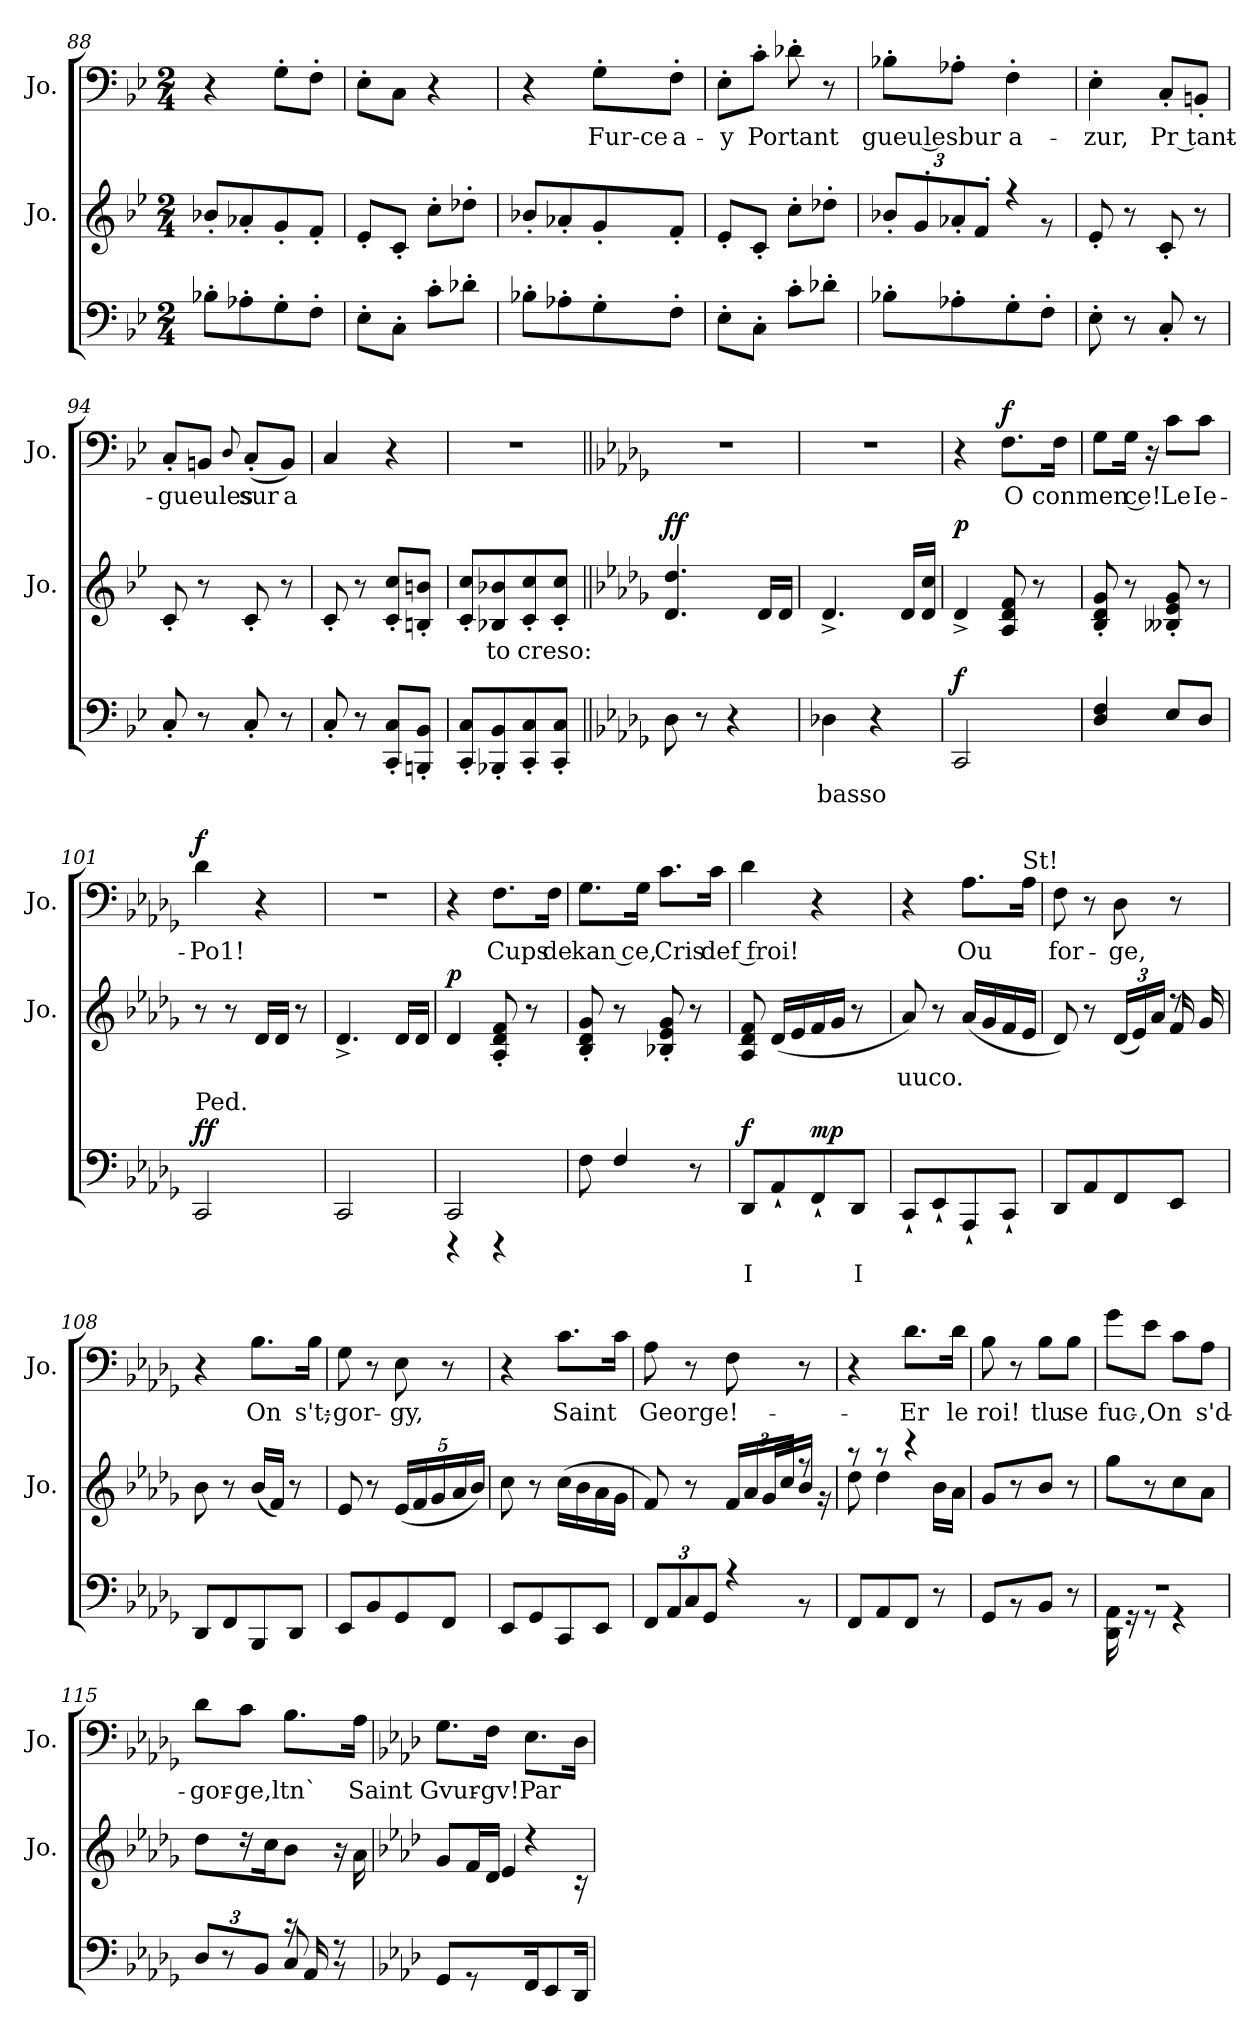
**kern	**text	**dynam	**kern	**text	**dynam	**kern	**text	**dynam
*part3	*part3	*part3	*part2	*part2	*part2	*part1	*part1	*part1
*staff3	*staff3	*staff3	*staff2	*staff2	*staff2	*staff1	*staff1	*staff1
*	*	*	*I"Jo.	*	*	*I"Jo.	*	*
*	*	*	*I'Jo.	*	*	*I'Jo.	*	*
*clefF4	*	*	*clefG2	*	*	*clefF4	*	*
*k[b-e-]	*	*	*k[b-e-]	*	*	*k[b-e-]	*	*
*M2/4	*	*	*M2/4	*	*	*M2/4	*	*
=88	=88	=88	=88	=88	=88	=88	=88	=88
8B-X'\L	.	.	8b-X'/L	.	.	4r	.	.
8A-X'\	.	.	8a-X'/	.	.	.	.	.
8G'\	.	.	8g'/	.	.	8G'\L	.	.
8F'\J	.	.	8f'/J	.	.	8F'\J	.	.
=89	=89	=89	=89	=89	=89	=89	=89	=89
8E-'\L	.	.	8e-'/L	.	.	8E-'\L	.	.
8C'\J	.	.	8c'/J	.	.	8C\J	.	.
8c'\L	.	.	8cc'\L	.	.	4r	.	.
8d-X'\J	.	.	8dd-X'\J	.	.	.	.	.
=90	=90	=90	=90	=90	=90	=90	=90	=90
8B-X'\L	.	.	8b-X'/L	.	.	4r	.	.
8A-X'\	.	.	8a-X'/	.	.	.	.	.
8G'\	.	.	8g'/	.	.	8G'\L	Fur-ce	.
8F'\J	.	.	8f'/J	.	.	8F'\J	a-	.
!!LO:LB:g=z
=91	=91	=91	=91	=91	=91	=91	=91	=91
8E-'\L	.	.	8e-'/L	.	.	8E-'\L	y	.
8C'\J	.	.	8c'/J	.	.	8c'\J	Portant	.
8c'\L	.	.	8cc'\L	.	.	8d-X'\	.	.
8d-X'\J	.	.	8dd-X'\J	.	.	8r	.	.
=92	=92	=92	=92	=92	=92	=92	=92	=92
*	*	*	*^	*	*	*	*	*
8B-X'\L	.	.	12b-X'/L	8ryy	.	.	8B-X'\L	gueu lesbur	.
.	.	.	12g'/	.	.	.	.	.	.
8A-X'\	.	.	.	4a-X'/	.	.	8A-X'\J	.	.
.	.	.	12f'/J	.	.	.	.	.	.
8G'\	.	.	4r	.	.	.	4F'\	a-	.
8F'\J	.	.	.	8r	.	.	.	.	.
*	*	*	*v	*v	*	*	*	*	*
=93	=93	=93	=93	=93	=93	=93	=93	=93
8E-'\	.	.	8e-'/	.	.	4E-'\	zur,	.
8r	.	.	8r	.	.	.	.	.
8C'/	.	.	8c'/	.	.	8C'/L	Pr tant-	.
8r	.	.	8r	.	.	8BBn'/J	.	.
=94	=94	=94	=94	=94	=94	=94	=94	=94
8C'/	.	.	8c'/	.	.	8C'/L	gueules	.
8r	.	.	8r	.	.	8BBn/J	.	.
.	.	.	.	.	.	8qqD/	.	.
8C'/	.	.	8c'/	.	.	(8C'/L	sur	.
8r	.	.	8r	.	.	8BB/J)	a	.
=95	=95	=95	=95	=95	=95	=95	=95	=95
8C'/	.	.	8c'/	.	.	4C/	.	.
8r	.	.	8r	.	.	.	.	.
8CC'/ 8C'/L	.	.	8c'/ 8cc'/L	.	.	4r	.	.
8BBBn'/ 8BB-'/J	.	.	8Bn'/ 8bn'/J	.	.	.	.	.
=96	=96	=96	=96	=96	=96	=96	=96	=96
8CC'/ 8C'/L	.	.	8c'/ 8cc'/L	.	.	2r	.	.
8BBB-X'/ 8BB-'/	.	.	8B-X/ 8b-X/	to	.	.	.	.
8CC'/ 8C'/	.	.	8c'/ 8cc'/	creso:	.	.	.	.
8CC'/ 8C'/J	.	.	8c'/ 8cc'/J	.	.	.	.	.
!!LO:PB:g=z
=97||	=97||	=97||	=97||	=97||	=97||	=97||	=97||	=97||
*k[b-e-a-d-g-]	*	*	*k[b-e-a-d-g-]	*	*	*k[b-e-a-d-g-]	*	*
8D-\	.	.	4.d-/ 4.dd-/	.	ff	2r	.	.
8r	.	.	.	.	.	.	.	.
4r	.	.	.	.	.	.	.	.
.	.	.	16d-/LL	.	.	.	.	.
.	.	.	16d-/JJ	.	.	.	.	.
=98	=98	=98	=98	=98	=98	=98	=98	=98
4D-X\	basso	.	4.d-^/	.	.	2r	.	.
4r	.	.	.	.	.	.	.	.
.	.	.	16d-/LL	.	.	.	.	.
.	.	.	16d-/ 16cc/JJ	.	.	.	.	.
=99	=99	=99	=99	=99	=99	=99	=99	=99
2CC/	.	f	4d-^/	.	p	4r	.	.
.	.	.	8A-/ 8d-/ 8f/	.	.	8.F\L	O	f
.	.	.	8r	.	.	.	.	.
.	.	.	.	.	.	16F\Jk	conmen ce!	.
=100	=100	=100	=100	=100	=100	=100	=100	=100
4D-/ 4F/	.	.	8B-'/ 8d-'/ 8g-'/	.	.	8G-\L	.	.
.	.	.	8r	.	.	16G-\Jk	.	.
.	.	.	.	.	.	16r	.	.
8E-/L	.	.	8B--X'/ 8e-'/ 8g-'/	.	.	8c\L	Le	.
8D-/J	.	.	8r	.	.	8c\J	Ie-	.
=101	=101	=101	=101	=101	=101	=101	=101	=101
!LO:TX:t=Ped.	!	!	!	!	!	!	!	!
2CC/	.	ff	8r	.	.	4d-\	Po1!	f'
.	.	.	8r	.	.	.	.	.
.	.	.	16d-/LL	.	.	4r	.	.
.	.	.	16d-/JJ	.	.	.	.	.
.	.	.	8r	.	.	.	.	.
=102	=102	=102	=102	=102	=102	=102	=102	=102
2CC/	.	.	4.d-^/	.	.	2r	.	.
.	.	.	16d-/LL	.	.	.	.	.
.	.	.	16d-/JJ	.	.	.	.	.
=103	=103	=103	=103	=103	=103	=103	=103	=103
*^	*	*	*	*	*	*	*	*
2CC/	4r	.	.	4d-/	.	p	4r	.	.
.	4r	.	.	8A-'/ 8d-'/ 8f'/	.	.	8.F\L	Cups	.
.	.	.	.	8r	.	.	.	.	.
.	.	.	.	.	.	.	16F\Jk	de	.
*v	*v	*	*	*	*	*	*	*	*
!!LO:LB:g=z
=104	=104	=104	=104	=104	=104	=104	=104	=104
8F\	.	.	8B-'/ 8d-'/ 8g-'/	.	.	8.G-\L	kan ce,	.
4F/	.	.	8r	.	.	.	.	.
.	.	.	.	.	.	16G-\Jk	.	.
.	.	.	8B-X'/ 8e-'/ 8g-'/	.	.	8.c\L	Cris	.
8r	.	.	8r	.	.	.	.	.
.	.	.	.	.	.	16c\Jk	def froi!	.
=105	=105	=105	=105	=105	=105	=105	=105	=105
8DD-/L	I	f	8A-/ 8d-/ 8f/	.	.	4d-\	.	.
8AA-`/	.	.	(16d-/LL	.	.	.	.	.
.	.	.	16e-/	.	.	.	.	.
8FF`/	.	mp	16f/	.	.	4r	.	.
.	.	.	16g-/JJ	.	.	.	.	.
8DD-/J	I	.	8r	.	.	.	.	.
=106	=106	=106	=106	=106	=106	=106	=106	=106
8CC`/L	.	.	8a-/)	uuco.	.	4r	.	.
8EE-`/	.	.	8r	.	.	.	.	.
8AAA-`/	.	.	(16a-/LL	.	.	8.A-\L	Ou	.
.	.	.	16g-/	.	.	.	.	.
8CC`/J	.	.	16f/	.	.	.	.	.
!	!	!	!	!	!	!LO:TX:t=St!	!	!
.	.	.	16e-/JJ	.	.	16A-\Jk	.	.
=107	=107	=107	=107	=107	=107	=107	=107	=107
*	*	*	*^	*	*	*	*	*
8DD-/L	.	staccato	8d-/)	4ryy	.	.	8F\	for-	.
8AA-/	.	.	8r	.	.	.	8r	.	.
8FF/	.	.	(24d-/LL	8ryy	.	.	8D-\	ge,	.
.	.	.	24e-/)	.	.	.	.	.	.
.	.	.	24a-/JJ	.	.	.	.	.	.
8EE-/J	.	.	8r	16f/	.	.	8r	.	.
.	.	.	.	16g-/	.	.	.	.	.
*	*	*	*v	*v	*	*	*	*	*
=108	=108	=108	=108	=108	=108	=108	=108	=108
8DD-/L	.	.	8b-\	.	.	4r	.	.
8FF/	.	.	8r	.	.	.	.	.
8BBB-/	.	.	(16b-/LL	.	.	8.B-\L	On	.
.	.	.	16f/JJ)	.	.	.	.	.
8DD-/J	.	.	8r	.	.	.	.	.
.	.	.	.	.	.	16B-\Jk	s't;-	.
=109	=109	=109	=109	=109	=109	=109	=109	=109
8EE-/L	.	.	8e-/	.	.	8G-\	gor-	.
8BB-/	.	.	8r	.	.	8r	.	.
8GG-/	.	.	(20e-/LL	.	.	8E-\	gy,	.
.	.	.	20f/	.	.	.	.	.
.	.	.	20g-/	.	.	.	.	.
8FF/J	.	.	.	.	.	8r	.	.
.	.	.	20a-/	.	.	.	.	.
.	.	.	20b-/JJ)	.	.	.	.	.
!!LO:LB:g=z
=110	=110	=110	=110	=110	=110	=110	=110	=110
8EE-/L	.	.	8cc\	.	.	4r	.	.
8GG-/	.	.	8r	.	.	.	.	.
8CC/	.	.	(16cc\LL	.	.	8.c\L	Saint	.
.	.	.	16b-\	.	.	.	.	.
8EE-/J	.	.	16a-\	.	.	.	.	.
.	.	.	16g-\JJ	.	.	16c\Jk	.	.
=111	=111	=111	=111	=111	=111	=111	=111	=111
*^	*	*	*^	*	*	*	*	*
12FF/L	8ryy	.	.	8f/)	4ryy	.	.	8A-\	George!-	.
12AA-/	.	.	.	.	.	.	.	.	.	.
.	4C/	.	.	8r	.	.	.	8r	.	.
12GG-/J	.	.	.	.	.	.	.	.	.	.
4r	.	.	.	(24f/LL	16ryy	.	.	8F\	.	.
.	.	.	.	24a-/	.	.	.	.	.	.
.	.	.	.	.	16g-/LL	.	.	.	.	.
.	.	.	.	24cc/JJ	.	.	.	.	.	.
.	8r	.	.	8r	16b-/JJ	.	.	8r	.	.
.	.	.	.	.	16r	.	.	.	.	.
*v	*v	*	*	*	*	*	*	*	*	*
=112	=112	=112	=112	=112	=112	=112	=112	=112	=112
8FF/L	.	.	8r	8dd-\	.	.	4r	.	.
8AA-/	.	.	8r	4dd-\	.	.	.	.	.
8FF/J	.	.	4r	.	.	.	8.d-\L	Er	.
8r	.	.	.	16b-\LL	.	.	.	.	.
.	.	.	.	16a-\JJ	.	.	16d-\Jk	le	.
*	*	*	*v	*v	*	*	*	*	*
=113	=113	=113	=113	=113	=113	=113	=113	=113
8GG-/	.	.	8g-/	.	.	8B-\	roi!	.
8r	.	.	8r	.	.	8r	.	.
8BB-/J	.	.	8b-\J	.	.	8B-\L	tlu	.
8r	.	.	8r	.	.	8B-\J	se	.
=114	=114	=114	=114	=114	=114	=114	=114	=114
*^	*	*	*	*	*	*	*	*
2r	16DD-\ 16AA-\	.	.	8gg-\L	.	.	8g-\L	fuc-	.
.	16r	.	.	.	.	.	.	.	.
.	8r	.	.	8r	.	.	8e-\J	,On	.
.	4r	.	.	8cc\	.	.	8c\L	.	.
.	.	.	.	8a-\J	.	.	8A-\J	s'd-	.
=115	=115	=115	=115	=115	=115	=115	=115	=115	=115
12D-/L	4ryy	.	.	8dd-\L	.	.	8d-\L	gor-	.
12r	.	.	.	.	.	.	.	.	.
.	.	.	.	16r	.	.	8c\J	ge,ltn`	.
12BB-/J	.	.	.	.	.	.	.	.	.
.	.	.	.	16cc\k	.	.	.	.	.
16r	8C/	.	.	8b-\J	.	.	8.B-\L	.	.
16AA-/	.	.	.	.	.	.	.	.	.
8r	8r	.	.	16r	.	.	.	.	.
.	.	.	.	16a-\	.	.	16A-\Jk	Saint	.
*v	*v	*	*	*	*	*	*	*	*
!!LO:LB:g=z
=116	=116	=116	=116	=116	=116	=116	=116	=116
*k[b-e-a-d-]	*	*	*k[b-e-a-d-]	*	*	*k[b-e-a-d-]	*	*
*	*	*	*^	*	*	*	*	*
8GG/L	.	.	8g/L	8ryy	.	.	8.G\L	Gvur-	.
8r	.	.	16f/L	16ryy	.	.	.	.	.
.	.	.	16d-/JJ	4e-/	.	.	16F\Jk	gv!	.
16FF/k	.	.	4r	.	.	.	8.E-\L	Par	.
8EE-/	.	.	.	.	.	.	.	.	.
16DD-/Jk	.	.	.	16r	.	.	16D-\Jk	.	.
*	*	*	*v	*v	*	*	*	*	*
=	=	=	=	=	=	=	=	=
*-	*-	*-	*-	*-	*-	*-	*-	*-
